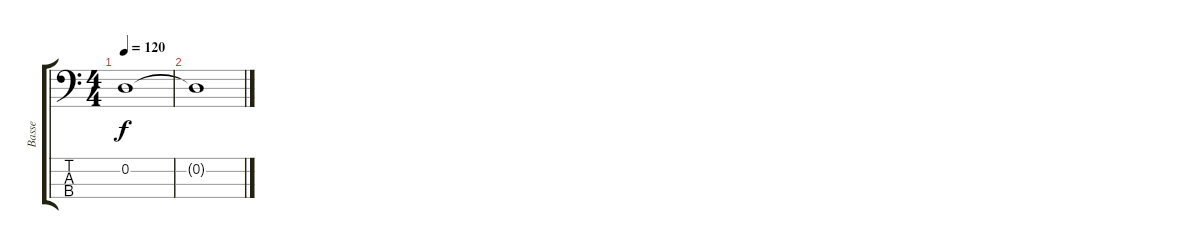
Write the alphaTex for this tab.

\track ("Basse" "Basse") {instrument electricbassfinger}
\staff {score tabs}
\tuning (G2 D2 A1 E1) {hide}
\ts (4 4)
\tempo 120
\clef f4
\ks c
0.2{t}.1{dy f} |
0.2{t}.1
